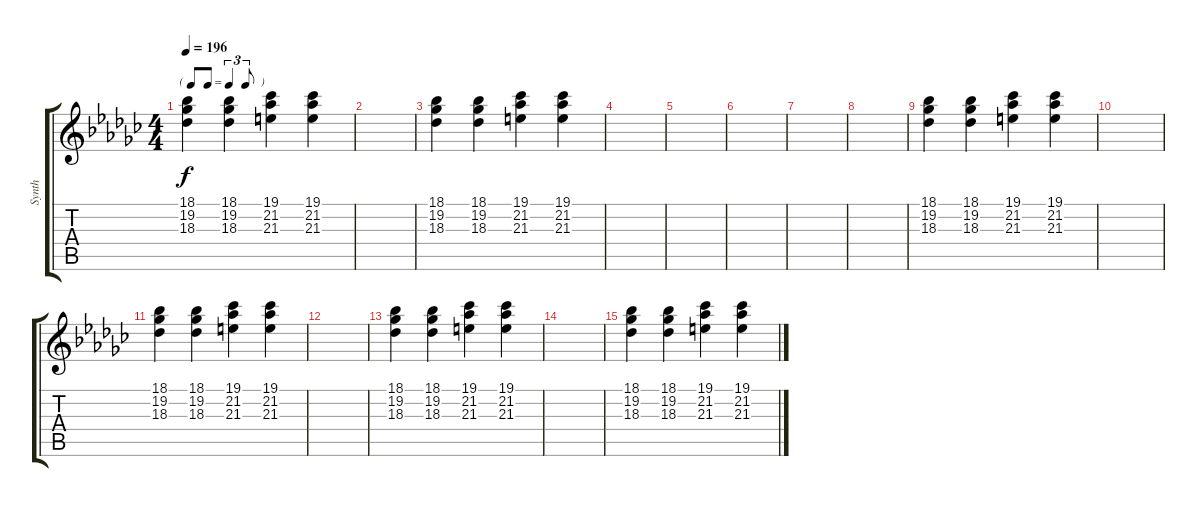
\track ("Synth" "Synth") {instrument pad3polysynth}
\staff {score tabs}
\tuning (E4 B3 G3 D3 A2 E2) {hide}
\ts (4 4)
\tf triplet8th
\tempo 196
\clef g2
\ks gb
(18.1 19.2 18.3).4{dy f} (18.1 19.2 18.3).4 (19.1 21.2 21.3).4 (19.1 21.2 21.3).4 |
|
(18.1 19.2 18.3).4 (18.1 19.2 18.3).4 (19.1 21.2 21.3).4 (19.1 21.2 21.3).4 |
|
|
|
|
|
(18.1 19.2 18.3).4 (18.1 19.2 18.3).4 (19.1 21.2 21.3).4 (19.1 21.2 21.3).4 |
|
(18.1 19.2 18.3).4 (18.1 19.2 18.3).4 (19.1 21.2 21.3).4 (19.1 21.2 21.3).4 |
|
(18.1 19.2 18.3).4 (18.1 19.2 18.3).4 (19.1 21.2 21.3).4 (19.1 21.2 21.3).4 |
|
(18.1 19.2 18.3).4 (18.1 19.2 18.3).4 (19.1 21.2 21.3).4 (19.1 21.2 21.3).4
